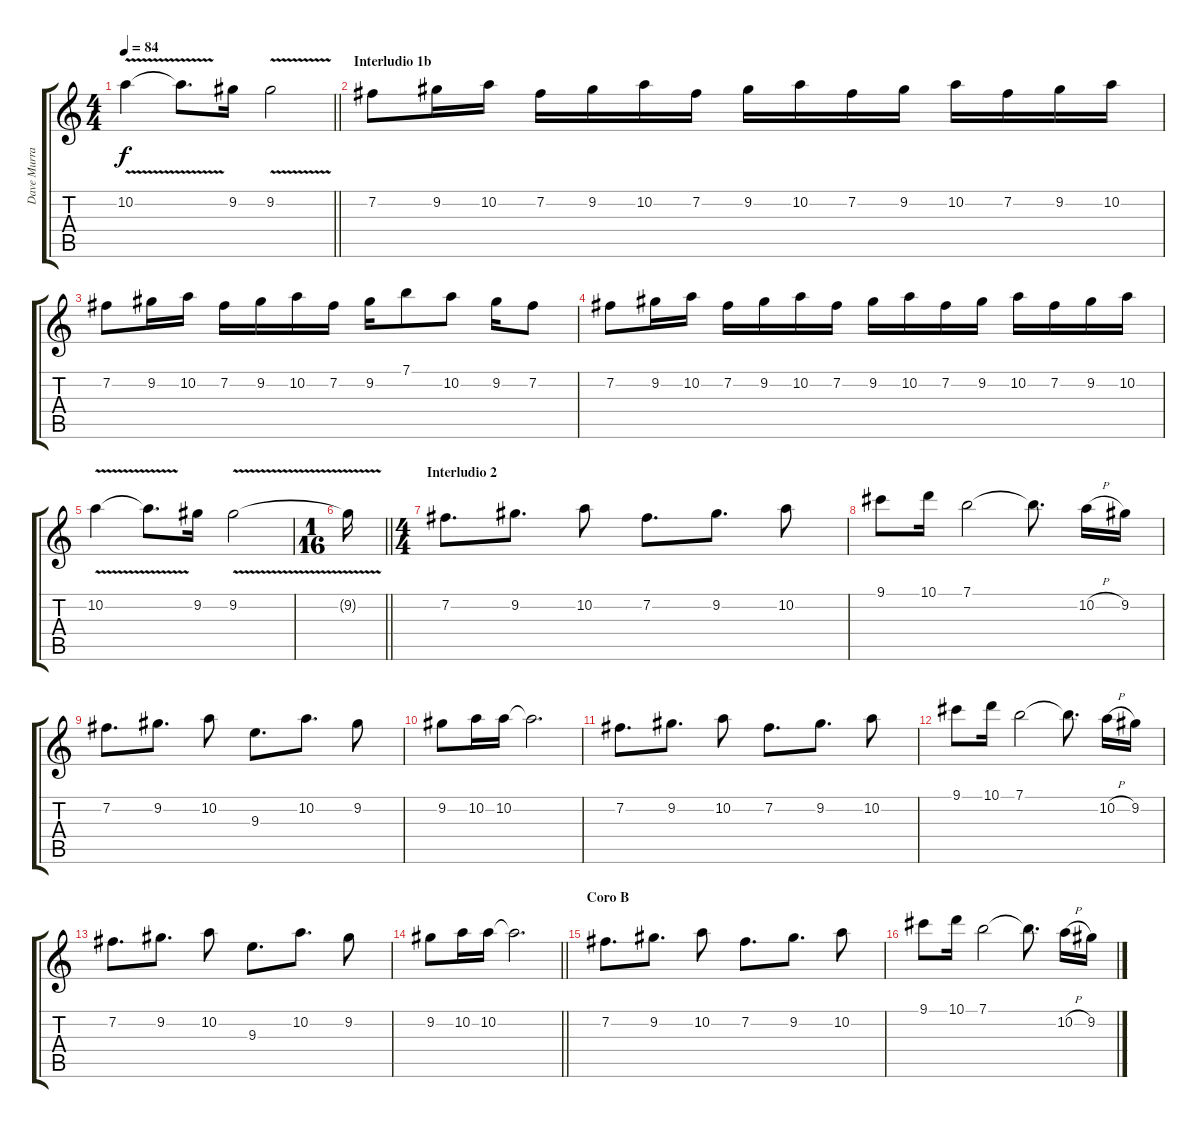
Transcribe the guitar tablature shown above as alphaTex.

\track ("Dave Murray" "Dave Murra") {instrument distortionguitar}
\staff {score tabs}
\tuning (E4 B3 G3 D3 A2 E2) {hide}
\ts (4 4)
\tempo 84
\clef g2
\barLineRight lightlight
\ks c
10.2{v}.4{dy f} 10.2{t}.8{d} 9.2.16 9.2{v}.2 |
\section ("" "Interludio 1b")
7.2.8 9.2.16 10.2.16 7.2.16 9.2.16 10.2.16 7.2.16 9.2.16 10.2.16 7.2.16 9.2.16 10.2.16 7.2.16 9.2.16 10.2.16 |
7.2.8 9.2.16 10.2.16 7.2.16 9.2.16 10.2.16 7.2.16 9.2.16 7.1.8 10.2.8 9.2.16 7.2.8 |
7.2.8 9.2.16 10.2.16 7.2.16 9.2.16 10.2.16 7.2.16 9.2.16 10.2.16 7.2.16 9.2.16 10.2.16 7.2.16 9.2.16 10.2.16 |
10.2{v}.4 10.2{t}.8{d} 9.2.16 9.2{v}.2 |
\ts (1 16)
\barLineRight lightlight
9.2{t}.16 |
\ts (4 4)
\section ("" "Interludio 2")
7.2.8{d} 9.2.8{d} 10.2.8 7.2.8{d} 9.2.8{d} 10.2.8 |
9.1.8 10.1.16 7.1.2 7.1{t}.8{d} 10.2{h}.16 9.2.16 |
7.2.8{d} 9.2.8{d} 10.2.8 9.3.8{d} 10.2.8{d} 9.2.8 |
9.2.8 10.2.16 10.2.16 10.2{t}.2{d} |
7.2.8{d} 9.2.8{d} 10.2.8 7.2.8{d} 9.2.8{d} 10.2.8 |
9.1.8 10.1.16 7.1.2 7.1{t}.8{d} 10.2{h}.16 9.2.16 |
7.2.8{d} 9.2.8{d} 10.2.8 9.3.8{d} 10.2.8{d} 9.2.8 |
\barLineRight lightlight
9.2.8 10.2.16 10.2.16 10.2{t}.2{d} |
\section ("" "Coro B")
7.2.8{d} 9.2.8{d} 10.2.8 7.2.8{d} 9.2.8{d} 10.2.8 |
9.1.8 10.1.16 7.1.2 7.1{t}.8{d} 10.2{h}.16 9.2.16
